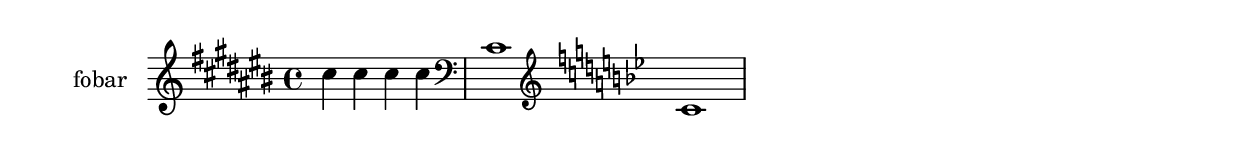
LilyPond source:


\version "2.10.0"
\header {

  texidoc = "Distances between prefatory items (e.g. clef, bar,
etc.)  are determined by engraving standards.  These distances depend
on which items are combined.  Mid-line, the order for clef and
bar-line is different from the start of line.
"

}

\layout  {
  ragged-right = ##t
}

\relative c'' {
  \set Staff.instrumentName = "fobar"
  \bar "||:"
  \key cis \major
  cis4 cis4 cis4 cis4 \clef bass  cis,1
  \clef treble
  \bar ":|"
  \key g \minor
  c1
}



